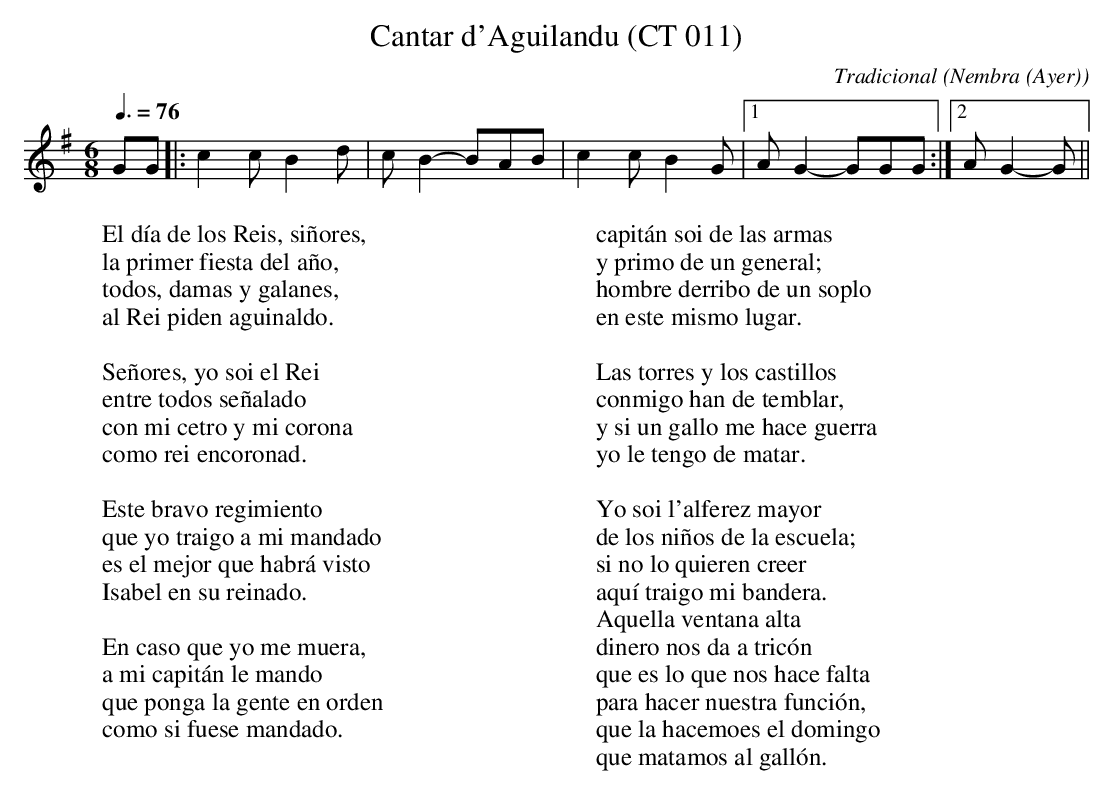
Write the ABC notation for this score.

X:1
T:Cantar d'Aguilandu (CT 011)
C:Tradicional
O:Nembra (Ayer)
M:6/8
L:1/8
Q:3/8=76
K:G
GG|:c2c B2d|cB2- BAB|c2c B2G|[1 AG2- GGG:|[2AG2- G||
W:El día de los Reis, siñores,
W:la primer fiesta del año,
W:todos, damas y galanes,
W:al Rei piden aguinaldo.
W:
W:Señores, yo soi el Rei
W:entre todos señalado
W:con mi cetro y mi corona
W:como rei encoronad.
W:
W:Este bravo regimiento
W:que yo traigo a mi mandado
W:es el mejor que habrá visto
W:Isabel en su reinado.
W:
W:En caso que yo me muera,
W:a mi capitán le mando
W:que ponga la gente en orden
W:como si fuese mandado.
W:
W:capitán soi de las armas
W:y primo de un general;
W:hombre derribo de un soplo
W:en este mismo lugar.
W:
W:Las torres y los castillos
W:conmigo han de temblar,
W:y si un gallo me hace guerra
W:yo le tengo de matar.
W:
W:Yo soi l'alferez mayor
W:de los niños de la escuela;
W:si no lo quieren creer
W:aquí traigo mi bandera.
W:Aquella ventana alta
W:dinero nos da a tricón
W:que es lo que nos hace falta
W:para hacer nuestra función,
W:que la hacemoes el domingo
W:que matamos al gallón.
W:
